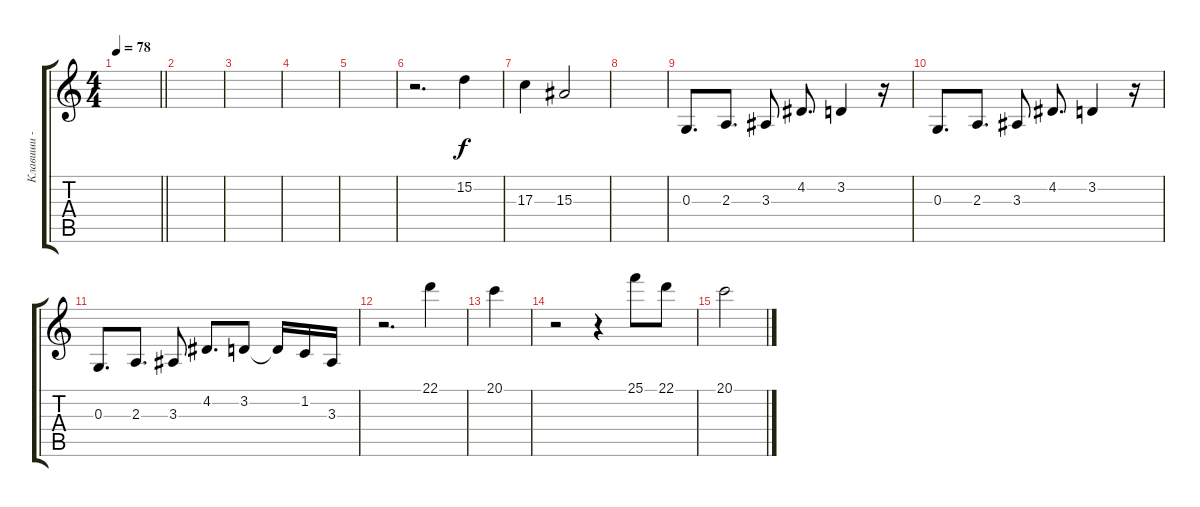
\track ("Клавиши - Джонатан Кейн" "Клавиши - ") {instrument stringensemble1}
\staff {score tabs}
\tuning (E4 B3 G3 D3 A2 E2) {hide}
\ts (4 4)
\tempo 78
\clef g2
\barLineRight lightlight
\ks c
|
|
|
|
|
r.2{d} 15.2.4 |
17.3.4 15.3.2 |
|
0.3.8{d} 2.3.8{d} 3.3.8 4.2.8{d} 3.2.4 r.16 |
0.3.8{d} 2.3.8{d} 3.3.8 4.2.8{d} 3.2.4 r.16 |
0.3.8{d} 2.3.8{d} 3.3.8 4.2.8{d} 3.2.8 3.2{t}.16 1.2.16 3.3.16 |
r.2{d} 22.1.4 |
20.1.4 |
r.2 r.4 25.1.8 22.1.8 |
20.1.2
